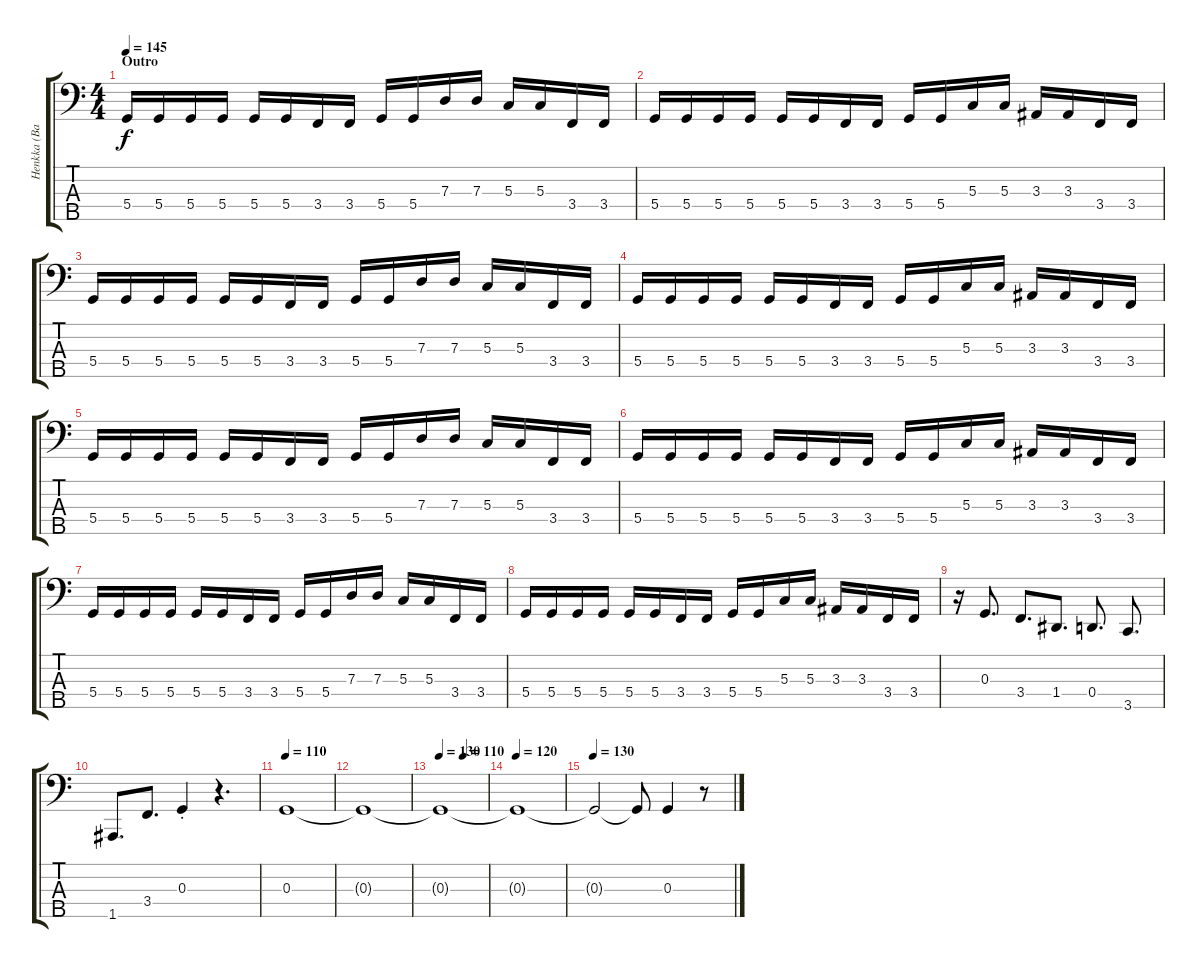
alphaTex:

\track ("Henkka (Bass)" "Henkka (Ba") {instrument electricbasspick}
\staff {score tabs}
\tuning (F2 C2 G1 D1 A0) {hide}
\ts (4 4)
\section ("" "Outro")
\tempo 145
\clef f4
\ks c
5.4.16{dy f volume 16 balance 8 instrument electricbasspick} 5.4.16 5.4.16 5.4.16 5.4.16 5.4.16 3.4.16 3.4.16 5.4.16 5.4.16 7.3.16 7.3.16 5.3.16 5.3.16 3.4.16 3.4.16 |
5.4.16 5.4.16 5.4.16 5.4.16 5.4.16 5.4.16 3.4.16 3.4.16 5.4.16 5.4.16 5.3.16 5.3.16 3.3.16 3.3.16 3.4.16 3.4.16 |
5.4.16 5.4.16 5.4.16 5.4.16 5.4.16 5.4.16 3.4.16 3.4.16 5.4.16 5.4.16 7.3.16 7.3.16 5.3.16 5.3.16 3.4.16 3.4.16 |
5.4.16 5.4.16 5.4.16 5.4.16 5.4.16 5.4.16 3.4.16 3.4.16 5.4.16 5.4.16 5.3.16 5.3.16 3.3.16 3.3.16 3.4.16 3.4.16 |
5.4.16 5.4.16 5.4.16 5.4.16 5.4.16 5.4.16 3.4.16 3.4.16 5.4.16 5.4.16 7.3.16 7.3.16 5.3.16 5.3.16 3.4.16 3.4.16 |
5.4.16 5.4.16 5.4.16 5.4.16 5.4.16 5.4.16 3.4.16 3.4.16 5.4.16 5.4.16 5.3.16 5.3.16 3.3.16 3.3.16 3.4.16 3.4.16 |
5.4.16 5.4.16 5.4.16 5.4.16 5.4.16 5.4.16 3.4.16 3.4.16 5.4.16 5.4.16 7.3.16 7.3.16 5.3.16 5.3.16 3.4.16 3.4.16 |
5.4.16 5.4.16 5.4.16 5.4.16 5.4.16 5.4.16 3.4.16 3.4.16 5.4.16 5.4.16 5.3.16 5.3.16 3.3.16 3.3.16 3.4.16 3.4.16 |
r.16 0.3.8{d volume 16 balance 8 instrument electricbasspick} 3.4.8{d} 1.4.8{d} 0.4.8{d} 3.5.8{d} |
1.5.8{d} 3.4.8{d} 0.3{st}.4 r.4{d} |
\tempo 110
0.3.1 |
0.3{t}.1 |
\tempo 130
\tempo (110 0.5)
0.3{t}.1 |
\tempo 120
0.3{t}.1 |
\tempo 130
0.3{t}.2 0.3{t}.8 0.3.4 r.8
